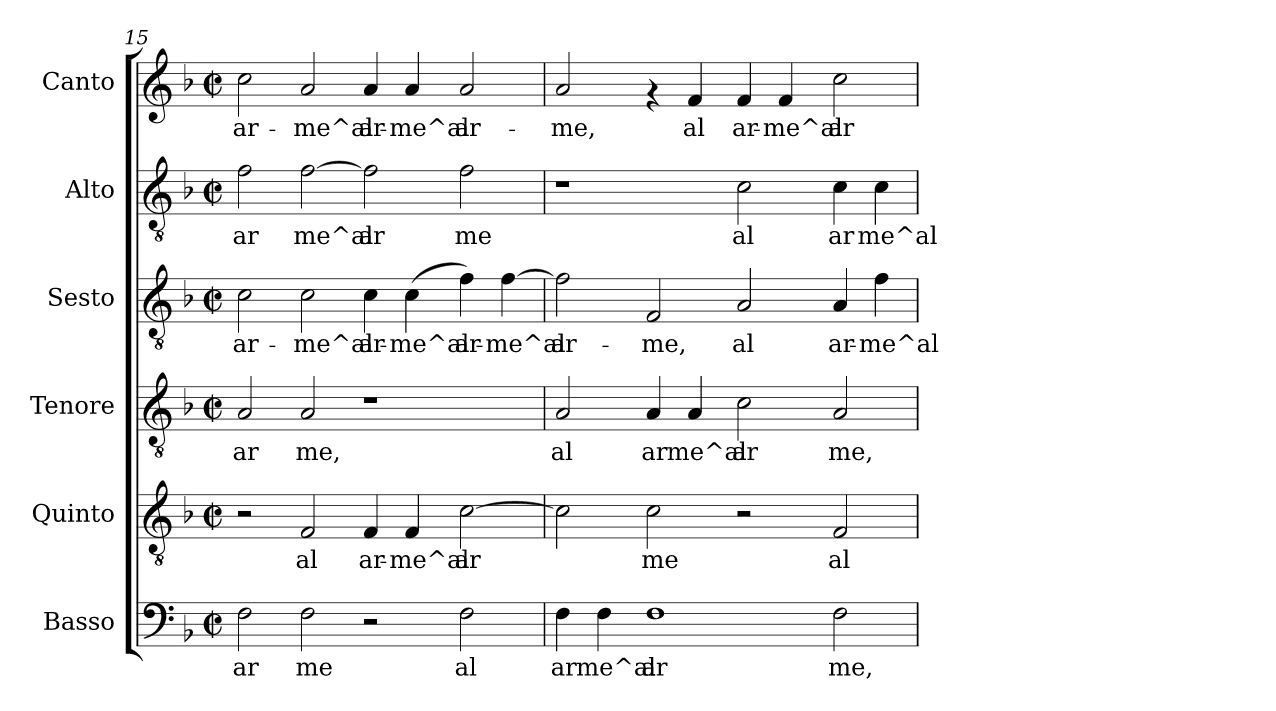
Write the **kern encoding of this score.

**kern	**text	**kern	**text	**kern	**text	**kern	**text	**kern	**text	**kern	**text
*part6	*part6	*part5	*part5	*part4	*part4	*part3	*part3	*part2	*part2	*part1	*part1
*staff6	*staff6	*staff5	*staff5	*staff4	*staff4	*staff3	*staff3	*staff2	*staff2	*staff1	*staff1
*I"Basso	*	*I"Quinto	*	*I"Tenore	*	*I"Sesto	*	*I"Alto	*	*I"Canto	*
*clefF4	*	*clefGv2	*	*clefGv2	*	*clefGv2	*	*clefGv2	*	*clefG2	*
*k[b-]	*	*k[b-]	*	*k[b-]	*	*k[b-]	*	*k[b-]	*	*k[b-]	*
*F:	*	*F:	*	*F:	*	*F:	*	*F:	*	*F:	*
*M2/2	*	*M2/2	*	*M2/2	*	*M2/2	*	*M2/2	*	*M2/2	*
*met(c|)	*	*met(c|)	*	*met(c|)	*	*met(c|)	*	*met(c|)	*	*met(c|)	*
=15	=15	=15	=15	=15	=15	=15	=15	=15	=15	=15	=15
!	!LO:LY:b:cj	!	!	!	!LO:LY:b:cj	!	!LO:LY:b:cj	!	!LO:LY:b:cj	!	!LO:LY:b:cj
2F\	ar	2r	.	2A/	ar	2c\	ar-	2f\	ar	2cc\	ar-
!	!LO:LY:b:cj	!	!LO:LY:b:cj	!	!LO:LY:b:cj	!	!LO:LY:b:cj	!	!LO:LY:b:cj	!	!LO:LY:b:cj
2F\	me	2F/	al	2A/	me,	2c\	-me^al	[>2f\	me^al	2a/	-me^al
!	!	!	!LO:LY:b:cj	!	!	!	!LO:LY:b:cj	!	!LO:LY:b:cj	!	!LO:LY:b:cj
2r	.	4F/	ar-	1r	.	4c\	ar-	2f\]	ar	4a/	ar-
!	!	!	!LO:LY:b:cj	!	!	!	!LO:LY:b:cj	!	!	!	!LO:LY:b:cj
.	.	4F/	-me^al	.	.	(<4c\	-me^al	.	.	4a/	-me^al
!	!LO:LY:b:cj	!	!LO:LY:b:cj	!	!	!	!LO:LY:b:cj	!	!LO:LY:b:cj	!	!LO:LY:b:cj
2F\	al	[>2c\	ar-	.	.	4f\)	ar-	2f\	me	2a/	ar-
!	!	!	!	!	!	!	!LO:LY:b:cj	!	!	!	!
.	.	.	.	.	.	[<4f\	-me^al	.	.	.	.
=16	=16	=16	=16	=16	=16	=16	=16	=16	=16	=16	=16
!	!LO:LY:b:cj	!	!LO:LY:b:cj	!	!LO:LY:b:cj	!	!LO:LY:b:cj	!	!	!	!LO:LY:b:cj
4F\	ar	2c\]	--	2A/	al	2f\]	ar-	1r	.	2a/	-me,
!	!LO:LY:b:cj	!	!	!	!	!	!	!	!	!	!
4F\	me^al	.	.	.	.	.	.	.	.	.	.
!	!LO:LY:b:cj	!	!LO:LY:b:cj	!	!LO:LY:b:cj	!	!LO:LY:b:cj	!	!	!	!
1F	ar	2c\	-me	4A/	ar	2F/	-me,	.	.	4rf	.
!	!	!	!	!	!LO:LY:b:cj	!	!	!	!	!	!LO:LY:b:cj
.	.	.	.	4A/	me^al	.	.	.	.	4f/	al
!	!	!	!	!	!LO:LY:b:cj	!	!LO:LY:b:cj	!	!LO:LY:b:cj	!	!LO:LY:b:cj
.	.	2r	.	2c\	ar	2A/	al	2c\	al	4f/	ar-
!	!	!	!	!	!	!	!	!	!	!	!LO:LY:b:cj
.	.	.	.	.	.	.	.	.	.	4f/	-me^al
!	!LO:LY:b:cj	!	!LO:LY:b:cj	!	!LO:LY:b:cj	!	!LO:LY:b:cj	!	!LO:LY:b:cj	!	!LO:LY:b:cj
2F\	me,	2F/	al	2A/	me,	4A/	ar-	4c\	ar	2cc\	ar-
!	!	!	!	!	!	!	!LO:LY:b:cj	!	!LO:LY:b:cj	!	!
.	.	.	.	.	.	4f\	-me^al	4c\	me^al	.	.
=	=	=	=	=	=	=	=	=	=	=	=
*-	*-	*-	*-	*-	*-	*-	*-	*-	*-	*-	*-
